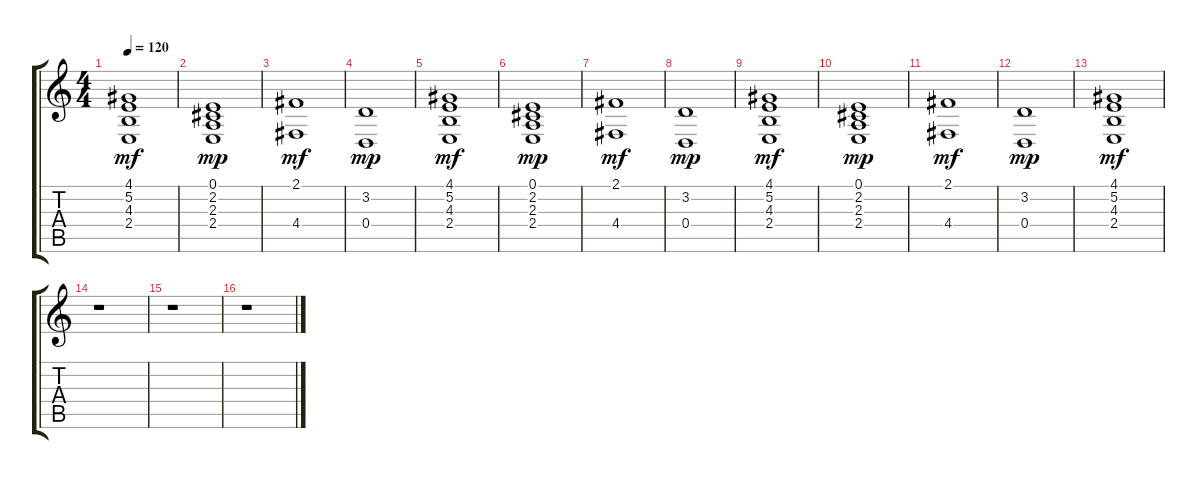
\track "" {instrument synthstrings1}
\staff {score tabs}
\tuning (E4 B3 G3 D3 A2 E2) {hide}
\ts (4 4)
\tempo 120
\clef g2
\ks c
(4.1 5.2 4.3 2.4).1{dy mf} |
(0.1 2.2 2.3 2.4).1{dy mp} |
(2.1 4.4).1{dy mf} |
(3.2 0.4).1{dy mp} |
(4.1 5.2 4.3 2.4).1{dy mf} |
(0.1 2.2 2.3 2.4).1{dy mp} |
(2.1 4.4).1{dy mf} |
(3.2 0.4).1{dy mp} |
(4.1 5.2 4.3 2.4).1{dy mf} |
(0.1 2.2 2.3 2.4).1{dy mp} |
(2.1 4.4).1{dy mf} |
(3.2 0.4).1{dy mp} |
(4.1 5.2 4.3 2.4).1{dy mf} |
r.1 |
r.1 |
r.1
